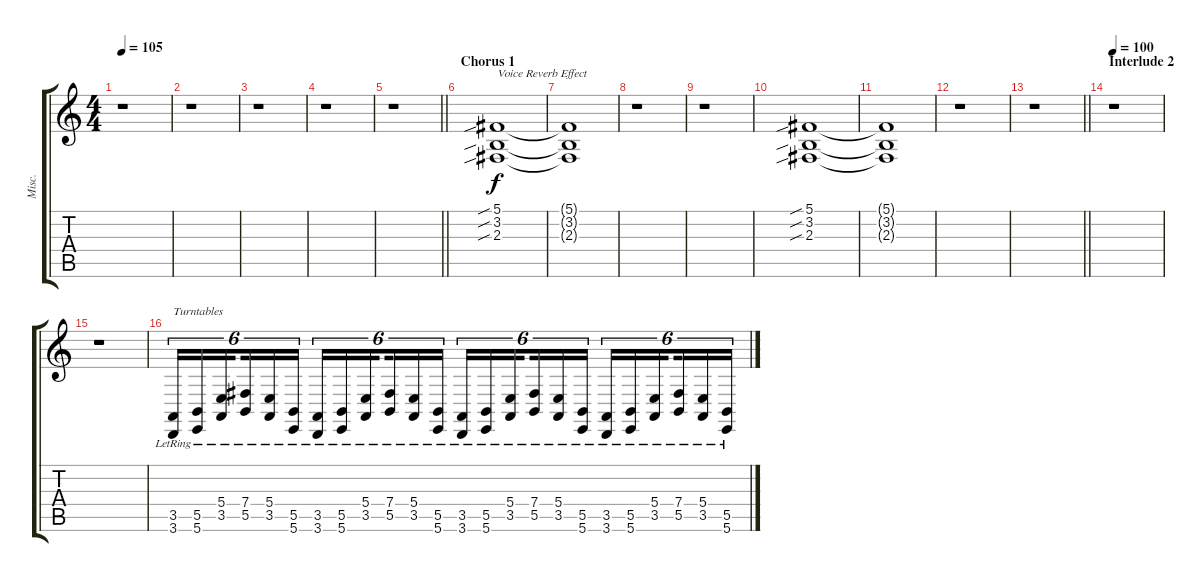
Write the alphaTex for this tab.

\track ("Misc." "Misc.") {instrument guitarfretnoise}
\staff {score tabs}
\tuning (Db4 Ab3 E3 B2 Gb2 B1) {hide}
\ts (4 4)
\tempo 105
\clef g2
\ks c
r.1{dy fff} |
r.1 |
r.1 |
r.1 |
\barLineRight lightlight
r.1{volume 14 instrument fx7echoes} |
\section ("" "Chorus 1")
(5.1{sib} 3.2{sib} 2.3{sib}).1{txt "Voice Reverb Effect" dy f} |
(5.1{t} 3.2{t} 2.3{t}).1 |
r.1 |
r.1 |
(5.1{sib} 3.2{sib} 2.3{sib}).1 |
(5.1{t} 3.2{t} 2.3{t}).1 |
r.1 |
\barLineRight lightlight
r.1 |
\section ("" "Interlude 2")
\tempo 100
r.1{volume 16 instrument guitarfretnoise} |
r.1 |
(3.5{lr} 3.6{lr}).16{tu (6 4) txt "Turntables"} (5.5{lr} 5.6{lr}).16{tu (6 4)} (5.4{lr} 3.5{lr}).16{tu (6 4) beam splitsecondary} (7.4{lr} 5.5{lr}).16{tu (6 4)} (5.4{lr} 3.5{lr}).16{tu (6 4)} (5.5{lr} 5.6{lr}).16{tu (6 4)} (3.5{lr} 3.6{lr}).16{tu (6 4)} (5.5{lr} 5.6{lr}).16{tu (6 4)} (5.4{lr} 3.5{lr}).16{tu (6 4) beam splitsecondary} (7.4{lr} 5.5{lr}).16{tu (6 4)} (5.4{lr} 3.5{lr}).16{tu (6 4)} (5.5{lr} 5.6{lr}).16{tu (6 4)} (3.5{lr} 3.6{lr}).16{tu (6 4)} (5.5{lr} 5.6{lr}).16{tu (6 4)} (5.4{lr} 3.5{lr}).16{tu (6 4) beam splitsecondary} (7.4{lr} 5.5{lr}).16{tu (6 4)} (5.4{lr} 3.5{lr}).16{tu (6 4)} (5.5{lr} 5.6{lr}).16{tu (6 4)} (3.5{lr} 3.6{lr}).16{tu (6 4)} (5.5{lr} 5.6{lr}).16{tu (6 4)} (5.4{lr} 3.5{lr}).16{tu (6 4) beam splitsecondary} (7.4{lr} 5.5{lr}).16{tu (6 4)} (5.4{lr} 3.5{lr}).16{tu (6 4)} (5.5{lr} 5.6{lr}).16{tu (6 4)}
